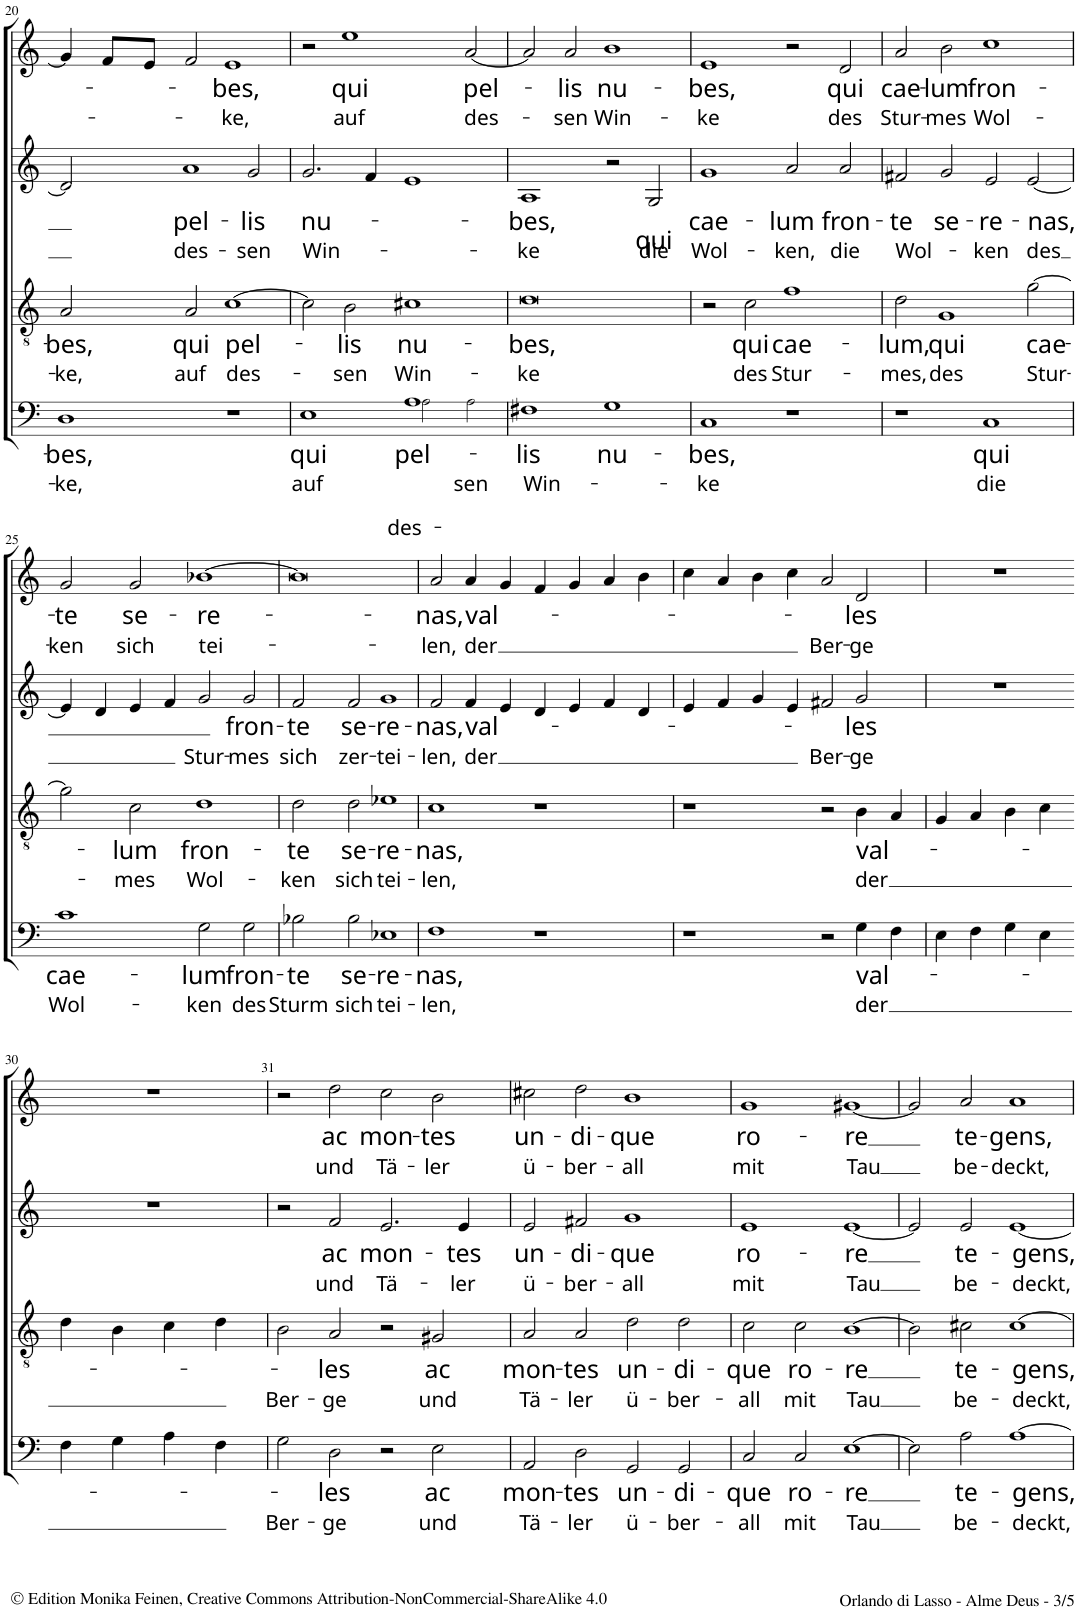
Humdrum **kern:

**kern	**text	**text	**kern	**text	**text	**kern	**text	**text	**kern	**text	**text
*part4	*part4	*part4	*part3	*part3	*part3	*part2	*part2	*part2	*part1	*part1	*part1
*staff4	*staff4	*staff4	*staff3	*staff3	*staff3	*staff2	*staff2	*staff2	*staff1	*staff1	*staff1
*I"BASSO.	*	*	*I"TENORE.	*	*	*I"ALTO.	*	*	*I"CANTO.	*	*
!!LO:PB:g=z
*clefF4	*	*	*clefGv2	*	*	*clefG2	*	*	*clefG2	*	*
*	*	*	*Trd7c12	*	*	*	*	*	*	*	*
*k[]	*	*	*k[]	*	*	*k[]	*	*	*k[]	*	*
*M4/2	*	*	*M4/2	*	*	*M4/2	*	*	*M4/2	*	*
=20	=20	=20	=20	=20	=20	=20	=20	=20	=20	=20	=20
!	!LO:LY:b	!LO:LY:b	!	!LO:LY:b	!LO:LY:b	!	!	!	!	!	!
1D	-bes,	ke,	2A/	-bes,	ke,	2d/]	.	.	4g/]	.	.
.	.	.	.	.	.	.	.	.	8f/L	.	.
.	.	.	.	.	.	.	.	.	8e/J	.	.
!	!	!	!	!LO:LY:b	!LO:LY:b	!	!LO:LY:b	!LO:LY:b	!	!	!
.	.	.	2A/	qui	auf	1a	pel-	des-	2f/	.	.
!	!	!	!	!LO:LY:b	!LO:LY:b	!	!	!	!	!LO:LY:b	!LO:LY:b
1r	.	.	[1c	pel-	des-	.	.	.	1e	-bes,	ke,
!	!	!	!	!	!	!	!LO:LY:b	!LO:LY:b	!	!	!
.	.	.	.	.	.	2g/	-lis	-sen	.	.	.
=21	=21	=21	=21	=21	=21	=21	=21	=21	=21	=21	=21
!	!LO:LY:b	!LO:LY:b	!	!	!	!	!LO:LY:b	!LO:LY:b	!	!	!
*^	*	*	*	*	*	*	*	*	*	*	*
1E	1ryy	qui	auf	2c\]	.	.	2.g/	nu-	Win-	2r	.	.
!	!	!	!	!	!LO:LY:b	!LO:LY:b	!	!	!	!	!LO:LY:b	!LO:LY:b
.	.	.	.	2B\	-lis	-sen	.	.	.	1ee	qui	auf
.	.	.	.	.	.	.	4f/	.	.	.	.	.
!	!	!LO:LY:b	!	!	!	!	!	!	!	!	!	!
!	!	!	!LO:LY:b	!	!LO:LY:b	!LO:LY:b	!	!	!	!	!	!
1A	2A!\	.	des-	1c#X	nu-	Win-	1e	.	.	.	.	.
!	!	!	!LO:LY:b	!	!	!	!	!	!	!	!LO:LY:b	!LO:LY:b
.	2A!\	.	-sen	.	.	.	.	.	.	[2a/	pel-	des-
=22	=22	=22	=22	=22	=22	=22	=22	=22	=22	=22	=22	=22
!	!	!LO:LY:b	!LO:LY:b	!	!LO:LY:b	!LO:LY:b	!	!LO:LY:b	!LO:LY:b	!	!	!
*v	*v	*	*	*	*	*	*	*	*	*	*	*
1F#X	-lis	Win-	0d	-bes,	-ke	1A	-bes,	-ke	2a/]	.	.
!	!	!	!	!	!	!	!	!	!	!LO:LY:b	!LO:LY:b
.	.	.	.	.	.	.	.	.	2a/	-lis	-sen
!	!LO:LY:b	!	!	!	!	!	!	!	!	!LO:LY:b	!LO:LY:b
1G	nu-	.	.	.	.	2r	.	.	1b	nu-	Win-
!	!	!	!	!	!	!	!LO:LY:b	!LO:LY:b	!	!	!
.	.	.	.	.	.	2G/	qui	die	.	.	.
=23	=23	=23	=23	=23	=23	=23	=23	=23	=23	=23	=23
!	!LO:LY:b	!LO:LY:b	!	!	!	!	!LO:LY:b	!LO:LY:b	!	!LO:LY:b	!LO:LY:b
1C	-bes,	-ke	2r	.	.	1g	cae-	Wol-	1e	-bes,	-ke
!	!	!	!	!LO:LY:b	!LO:LY:b	!	!	!	!	!	!
.	.	.	2c\	qui	des	.	.	.	.	.	.
!	!	!	!	!LO:LY:b	!LO:LY:b	!	!LO:LY:b	!LO:LY:b	!	!	!
1r	.	.	1f	cae-	Stur-	2a/	-lum	-ken,	2r	.	.
!	!	!	!	!	!	!	!LO:LY:b	!LO:LY:b	!	!LO:LY:b	!LO:LY:b
.	.	.	.	.	.	2a/	fron-	die	2d/	qui	des
=24	=24	=24	=24	=24	=24	=24	=24	=24	=24	=24	=24
!	!	!	!	!LO:LY:b	!LO:LY:b	!	!LO:LY:b	!LO:LY:b	!	!LO:LY:b	!LO:LY:b
1r	.	.	2d\	-lum,	-mes,	2f#X/	-te	Wol-	2a/	cae-	Stur-
!	!	!	!	!LO:LY:b	!LO:LY:b	!	!LO:LY:b	!	!	!LO:LY:b	!LO:LY:b
.	.	.	1G	qui	des	2g/	se-	.	2b\	-lum	-mes
!	!LO:LY:b	!LO:LY:b	!	!	!	!	!LO:LY:b	!LO:LY:b	!	!LO:LY:b	!LO:LY:b
1C	qui	die	.	.	.	2e/	-re-	-ken	1cc	fron-	Wol-
!	!	!	!	!LO:LY:b	!LO:LY:b	!	!LO:LY:b	!LO:LY:b	!	!	!
.	.	.	[2g\	cae-	Stur-	[2e/	-nas,	des	.	.	.
!!LO:LB:g=z
=25	=25	=25	=25	=25	=25	=25	=25	=25	=25	=25	=25
!	!LO:LY:b	!LO:LY:b	!	!	!	!	!	!	!	!LO:LY:b	!LO:LY:b
1c	cae-	Wol-	2g\]	.	.	4e/]	.	.	2g/	-te	-ken
.	.	.	.	.	.	4d/	.	.	.	.	.
!	!	!	!	!LO:LY:b	!LO:LY:b	!	!	!	!	!LO:LY:b	!LO:LY:b
.	.	.	2c\	-lum	-mes	4e/	.	.	2g/	se-	sich
.	.	.	.	.	.	4f/	.	.	.	.	.
!	!LO:LY:b	!LO:LY:b	!	!LO:LY:b	!LO:LY:b	!	!	!LO:LY:b	!	!LO:LY:b	!LO:LY:b
2G\	-lum	-ken	1d	fron-	Wol-	2g/	.	Stur-	[1b-X	-re-	tei-
!	!LO:LY:b	!LO:LY:b	!	!	!	!	!LO:LY:b	!LO:LY:b	!	!	!
2G\	fron-	des	.	.	.	2g/	fron-	-mes	.	.	.
=26	=26	=26	=26	=26	=26	=26	=26	=26	=26	=26	=26
!	!LO:LY:b	!LO:LY:b	!	!LO:LY:b	!LO:LY:b	!	!LO:LY:b	!LO:LY:b	!	!	!
2B-X\	-te	Sturm	2d\	-te	ken	2f/	-te	sich	0b-]	.	.
!	!LO:LY:b	!LO:LY:b	!	!LO:LY:b	!LO:LY:b	!	!LO:LY:b	!LO:LY:b	!	!	!
2B-\	se-	sich	2d\	se-	sich	2f/	se-	zer-	.	.	.
!	!LO:LY:b	!LO:LY:b	!	!LO:LY:b	!LO:LY:b	!	!LO:LY:b	!LO:LY:b	!	!	!
1E-X	-re-	tei-	1e-X	-re-	tei-	1g	-re-	-tei-	.	.	.
=27	=27	=27	=27	=27	=27	=27	=27	=27	=27	=27	=27
!	!LO:LY:b	!LO:LY:b	!	!LO:LY:b	!LO:LY:b	!	!LO:LY:b	!LO:LY:b	!	!LO:LY:b	!LO:LY:b
1F	-nas,	-len,	1c	-nas,	-len,	2f/	-nas,	-len,	2a/	-nas,	len,
!	!	!	!	!	!	!	!LO:LY:b	!LO:LY:b	!	!LO:LY:b	!LO:LY:b
.	.	.	.	.	.	4f/	val-	der	4a/	val-	der
.	.	.	.	.	.	4e/	.	.	4g/	.	.
1r	.	.	1r	.	.	4d/	.	.	4f/	.	.
.	.	.	.	.	.	4e/	.	.	4g/	.	.
.	.	.	.	.	.	4f/	.	.	4a/	.	.
.	.	.	.	.	.	4d/	.	.	4b\	.	.
=28	=28	=28	=28	=28	=28	=28	=28	=28	=28	=28	=28
1r	.	.	1r	.	.	4e/	.	.	4cc\	.	.
.	.	.	.	.	.	4f/	.	.	4a/	.	.
.	.	.	.	.	.	4g/	.	.	4b\	.	.
.	.	.	.	.	.	4e/	.	.	4cc\	.	.
!	!	!	!	!	!	!	!	!LO:LY:b	!	!	!LO:LY:b
2r	.	.	2r	.	.	2f#X/	.	Ber-	2a/	.	Ber-
!	!LO:LY:b	!LO:LY:b	!	!LO:LY:b	!LO:LY:b	!	!LO:LY:b	!LO:LY:b	!	!LO:LY:b	!LO:LY:b
4G\	val-	der	4B\	val-	der	2g/	-les	-ge	2d/	-les	-ge
4F\	.	.	4A/	.	.	.	.	.	.	.	.
=29	=29	=29	=29	=29	=29	=29	=29	=29	=29	=29	=29
4E\	.	.	4G/	.	.	0r	.	.	0r	.	.
4F\	.	.	4A/	.	.	.	.	.	.	.	.
4G\	.	.	4B\	.	.	.	.	.	.	.	.
4E\	.	.	4c\	.	.	.	.	.	.	.	.
1ryy	.	.	1ryy	.	.	.	.	.	.	.	.
!!LO:LB:g=z
=30-	=30-	=30-	=30-	=30-	=30-	=30-	=30-	=30-	=30-	=30-	=30-
4F\	.	.	4d\	.	.	0r	.	.	0r	.	.
4G\	.	.	4B\	.	.	.	.	.	.	.	.
4A\	.	.	4c\	.	.	.	.	.	.	.	.
4F\	.	.	4d\	.	.	.	.	.	.	.	.
1ryy	.	.	1ryy	.	.	.	.	.	.	.	.
=31	=31	=31	=31	=31	=31	=31	=31	=31	=31	=31	=31
!	!	!LO:LY:b	!	!	!LO:LY:b	!	!	!	!	!	!
2G\	.	Ber-	2B\	.	Ber-	2r	.	.	2r	.	.
!	!LO:LY:b	!LO:LY:b	!	!LO:LY:b	!LO:LY:b	!	!LO:LY:b	!LO:LY:b	!	!LO:LY:b	!LO:LY:b
2D\	-les	-ge	2A/	-les	-ge	2f/	ac	und	2dd\	ac	und
!	!	!	!	!	!	!	!LO:LY:b	!LO:LY:b	!	!LO:LY:b	!LO:LY:b
2r	.	.	2r	.	.	2.e/	mon-	Tä-	2cc\	mon-	Tä-
!	!LO:LY:b	!LO:LY:b	!	!LO:LY:b	!LO:LY:b	!	!	!	!	!LO:LY:b	!LO:LY:b
2E\	ac	und	2G#X/	ac	und	.	.	.	2b\	-tes	-ler
!	!	!	!	!	!	!	!LO:LY:b	!LO:LY:b	!	!	!
.	.	.	.	.	.	4e/	-tes	-ler	.	.	.
=32	=32	=32	=32	=32	=32	=32	=32	=32	=32	=32	=32
!	!LO:LY:b	!LO:LY:b	!	!LO:LY:b	!LO:LY:b	!	!LO:LY:b	!LO:LY:b	!	!LO:LY:b	!LO:LY:b
2AA/	mon-	Tä-	2A/	mon-	Tä-	2e/	un-	ü-	2cc#X\	un-	ü-
!	!LO:LY:b	!LO:LY:b	!	!LO:LY:b	!LO:LY:b	!	!LO:LY:b	!LO:LY:b	!	!LO:LY:b	!LO:LY:b
2D\	-tes	-ler	2A/	-tes	-ler	2f#X/	-di-	-ber-	2dd\	-di-	-ber-
!	!LO:LY:b	!LO:LY:b	!	!LO:LY:b	!LO:LY:b	!	!LO:LY:b	!LO:LY:b	!	!LO:LY:b	!LO:LY:b
2GG/	un-	ü-	2d\	un-	ü-	1g	-que	-all	1b	-que	-all
!	!LO:LY:b	!LO:LY:b	!	!LO:LY:b	!LO:LY:b	!	!	!	!	!	!
2GG/	-di-	-ber-	2d\	-di-	-ber-	.	.	.	.	.	.
=33	=33	=33	=33	=33	=33	=33	=33	=33	=33	=33	=33
!	!LO:LY:b	!LO:LY:b	!	!LO:LY:b	!LO:LY:b	!	!LO:LY:b	!LO:LY:b	!	!LO:LY:b	!LO:LY:b
2C/	-que	-all	2c\	-que	-all	1e	ro-	mit	1g	ro-	mit
!	!LO:LY:b	!LO:LY:b	!	!LO:LY:b	!LO:LY:b	!	!	!	!	!	!
2C/	ro-	mit	2c\	ro-	mit	.	.	.	.	.	.
!	!LO:LY:b	!LO:LY:b	!	!LO:LY:b	!LO:LY:b	!	!LO:LY:b	!LO:LY:b	!	!LO:LY:b	!LO:LY:b
[1E	-re	Tau	[1B	-re	Tau	[1e	-re	Tau	[1g#X	-re	Tau
=34	=34	=34	=34	=34	=34	=34	=34	=34	=34	=34	=34
2E\]	.	.	2B\]	.	.	2e/]	.	.	2g#/]	.	.
!	!LO:LY:b	!LO:LY:b	!	!LO:LY:b	!LO:LY:b	!	!LO:LY:b	!LO:LY:b	!	!LO:LY:b	!LO:LY:b
2A\	te-	be-	2c#X\	te-	be-	2e/	te-	be-	2a/	te-	be-
!	!LO:LY:b	!LO:LY:b	!	!LO:LY:b	!LO:LY:b	!	!LO:LY:b	!LO:LY:b	!	!LO:LY:b	!LO:LY:b
[1A	-gens,	-deckt,	[1c#	-gens,	-deckt,	[1e	-gens,	-deckt,	1a	-gens,	-deckt,
=	=	=	=	=	=	=	=	=	=	=	=
*-	*-	*-	*-	*-	*-	*-	*-	*-	*-	*-	*-
